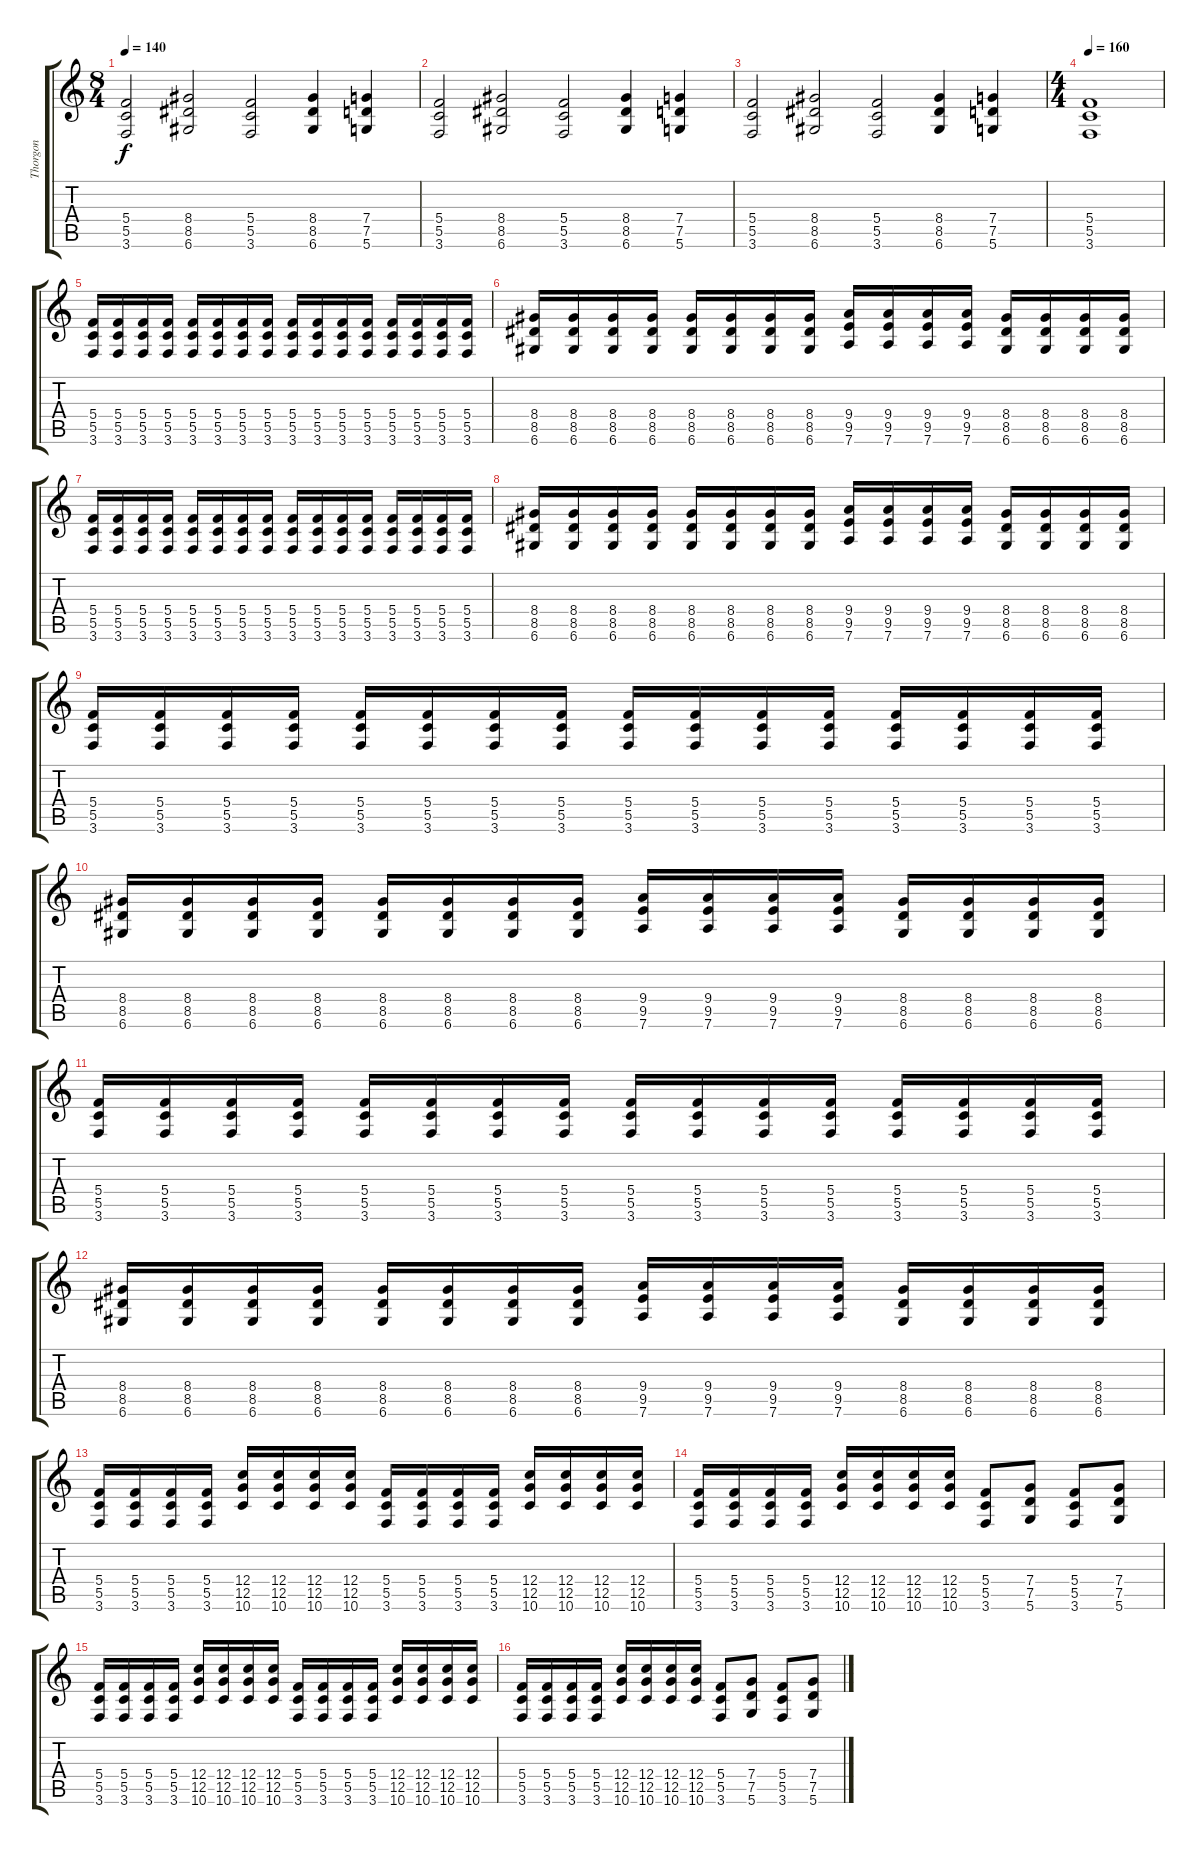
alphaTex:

\track ("Thorgon" "Thorgon") {instrument distortionguitar}
\staff {score tabs}
\tuning (D4 A3 F3 C3 G2 D2) {hide}
\ts (8 4)
\tempo 140
\clef g2
\ks c
(5.4 5.5 3.6).2{dy f} (8.4 8.5 6.6).2 (5.4 5.5 3.6).2 (8.4 8.5 6.6).4 (7.4 7.5 5.6).4 |
(5.4 5.5 3.6).2 (8.4 8.5 6.6).2 (5.4 5.5 3.6).2 (8.4 8.5 6.6).4 (7.4 7.5 5.6).4 |
(5.4 5.5 3.6).2 (8.4 8.5 6.6).2 (5.4 5.5 3.6).2 (8.4 8.5 6.6).4 (7.4 7.5 5.6).4 |
\ts (4 4)
\tempo 160
(5.4 5.5 3.6).1 |
(5.4 5.5 3.6).16 (5.4 5.5 3.6).16 (5.4 5.5 3.6).16 (5.4 5.5 3.6).16 (5.4 5.5 3.6).16 (5.4 5.5 3.6).16 (5.4 5.5 3.6).16 (5.4 5.5 3.6).16 (5.4 5.5 3.6).16 (5.4 5.5 3.6).16 (5.4 5.5 3.6).16 (5.4 5.5 3.6).16 (5.4 5.5 3.6).16 (5.4 5.5 3.6).16 (5.4 5.5 3.6).16 (5.4 5.5 3.6).16 |
(8.4 8.5 6.6).16 (8.4 8.5 6.6).16 (8.4 8.5 6.6).16 (8.4 8.5 6.6).16 (8.4 8.5 6.6).16 (8.4 8.5 6.6).16 (8.4 8.5 6.6).16 (8.4 8.5 6.6).16 (9.4 9.5 7.6).16 (9.4 9.5 7.6).16 (9.4 9.5 7.6).16 (9.4 9.5 7.6).16 (8.4 8.5 6.6).16 (8.4 8.5 6.6).16 (8.4 8.5 6.6).16 (8.4 8.5 6.6).16 |
(5.4 5.5 3.6).16 (5.4 5.5 3.6).16 (5.4 5.5 3.6).16 (5.4 5.5 3.6).16 (5.4 5.5 3.6).16 (5.4 5.5 3.6).16 (5.4 5.5 3.6).16 (5.4 5.5 3.6).16 (5.4 5.5 3.6).16 (5.4 5.5 3.6).16 (5.4 5.5 3.6).16 (5.4 5.5 3.6).16 (5.4 5.5 3.6).16 (5.4 5.5 3.6).16 (5.4 5.5 3.6).16 (5.4 5.5 3.6).16 |
(8.4 8.5 6.6).16 (8.4 8.5 6.6).16 (8.4 8.5 6.6).16 (8.4 8.5 6.6).16 (8.4 8.5 6.6).16 (8.4 8.5 6.6).16 (8.4 8.5 6.6).16 (8.4 8.5 6.6).16 (9.4 9.5 7.6).16 (9.4 9.5 7.6).16 (9.4 9.5 7.6).16 (9.4 9.5 7.6).16 (8.4 8.5 6.6).16 (8.4 8.5 6.6).16 (8.4 8.5 6.6).16 (8.4 8.5 6.6).16 |
(5.4 5.5 3.6).16 (5.4 5.5 3.6).16 (5.4 5.5 3.6).16 (5.4 5.5 3.6).16 (5.4 5.5 3.6).16 (5.4 5.5 3.6).16 (5.4 5.5 3.6).16 (5.4 5.5 3.6).16 (5.4 5.5 3.6).16 (5.4 5.5 3.6).16 (5.4 5.5 3.6).16 (5.4 5.5 3.6).16 (5.4 5.5 3.6).16 (5.4 5.5 3.6).16 (5.4 5.5 3.6).16 (5.4 5.5 3.6).16 |
(8.4 8.5 6.6).16 (8.4 8.5 6.6).16 (8.4 8.5 6.6).16 (8.4 8.5 6.6).16 (8.4 8.5 6.6).16 (8.4 8.5 6.6).16 (8.4 8.5 6.6).16 (8.4 8.5 6.6).16 (9.4 9.5 7.6).16 (9.4 9.5 7.6).16 (9.4 9.5 7.6).16 (9.4 9.5 7.6).16 (8.4 8.5 6.6).16 (8.4 8.5 6.6).16 (8.4 8.5 6.6).16 (8.4 8.5 6.6).16 |
(5.4 5.5 3.6).16 (5.4 5.5 3.6).16 (5.4 5.5 3.6).16 (5.4 5.5 3.6).16 (5.4 5.5 3.6).16 (5.4 5.5 3.6).16 (5.4 5.5 3.6).16 (5.4 5.5 3.6).16 (5.4 5.5 3.6).16 (5.4 5.5 3.6).16 (5.4 5.5 3.6).16 (5.4 5.5 3.6).16 (5.4 5.5 3.6).16 (5.4 5.5 3.6).16 (5.4 5.5 3.6).16 (5.4 5.5 3.6).16 |
(8.4 8.5 6.6).16 (8.4 8.5 6.6).16 (8.4 8.5 6.6).16 (8.4 8.5 6.6).16 (8.4 8.5 6.6).16 (8.4 8.5 6.6).16 (8.4 8.5 6.6).16 (8.4 8.5 6.6).16 (9.4 9.5 7.6).16 (9.4 9.5 7.6).16 (9.4 9.5 7.6).16 (9.4 9.5 7.6).16 (8.4 8.5 6.6).16 (8.4 8.5 6.6).16 (8.4 8.5 6.6).16 (8.4 8.5 6.6).16 |
(5.4 5.5 3.6).16 (5.4 5.5 3.6).16 (5.4 5.5 3.6).16 (5.4 5.5 3.6).16 (12.4 12.5 10.6).16 (12.4 12.5 10.6).16 (12.4 12.5 10.6).16 (12.4 12.5 10.6).16 (5.4 5.5 3.6).16 (5.4 5.5 3.6).16 (5.4 5.5 3.6).16 (5.4 5.5 3.6).16 (12.4 12.5 10.6).16 (12.4 12.5 10.6).16 (12.4 12.5 10.6).16 (12.4 12.5 10.6).16 |
(5.4 5.5 3.6).16 (5.4 5.5 3.6).16 (5.4 5.5 3.6).16 (5.4 5.5 3.6).16 (12.4 12.5 10.6).16 (12.4 12.5 10.6).16 (12.4 12.5 10.6).16 (12.4 12.5 10.6).16 (5.4 5.5 3.6).8 (7.4 7.5 5.6).8 (5.4 5.5 3.6).8 (7.4 7.5 5.6).8 |
(5.4 5.5 3.6).16 (5.4 5.5 3.6).16 (5.4 5.5 3.6).16 (5.4 5.5 3.6).16 (12.4 12.5 10.6).16 (12.4 12.5 10.6).16 (12.4 12.5 10.6).16 (12.4 12.5 10.6).16 (5.4 5.5 3.6).16 (5.4 5.5 3.6).16 (5.4 5.5 3.6).16 (5.4 5.5 3.6).16 (12.4 12.5 10.6).16 (12.4 12.5 10.6).16 (12.4 12.5 10.6).16 (12.4 12.5 10.6).16 |
(5.4 5.5 3.6).16 (5.4 5.5 3.6).16 (5.4 5.5 3.6).16 (5.4 5.5 3.6).16 (12.4 12.5 10.6).16 (12.4 12.5 10.6).16 (12.4 12.5 10.6).16 (12.4 12.5 10.6).16 (5.4 5.5 3.6).8 (7.4 7.5 5.6).8 (5.4 5.5 3.6).8 (7.4 7.5 5.6).8
